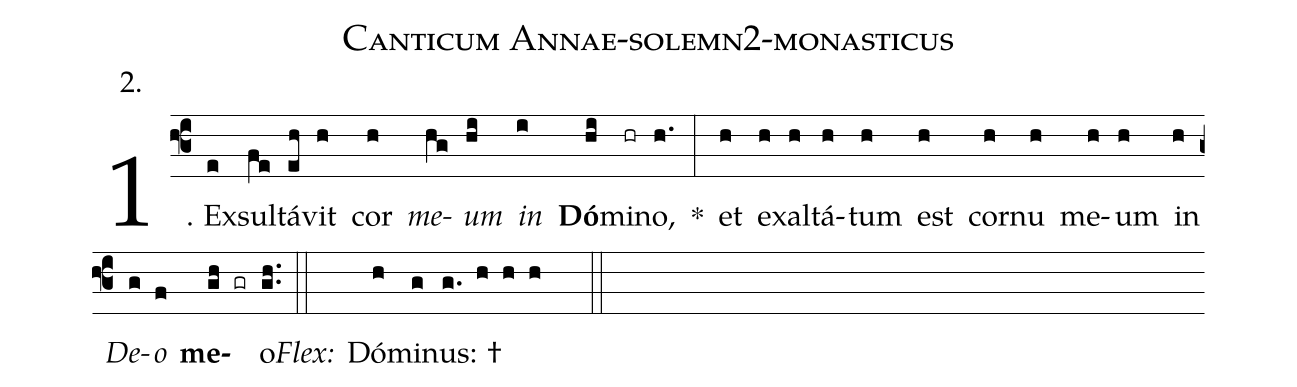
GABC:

name: Canticum Annae-solemn2-monasticus;
annotation: 2.;
%%
(f3)1. Ex(e)sul(fe)tá(eh)vit(h) cor(h) <i>me</i>(hg)<i>um</i>(hi) <i>in</i>(i) <b>Dó</b>(hi)mi(hr)no,(h.) *(:) et(h) ex(h)al(h)tá(h)tum(h) est(h) cor(h)nu(h) me(h)um(h) in(h) <i>De</i>(g)<i>o</i>(f) <b>me</b>(gh gr)o.(gh..) (::)
<i>Flex:</i>()  Dó(h)mi(g)nus: †(g. h h h  ::)
